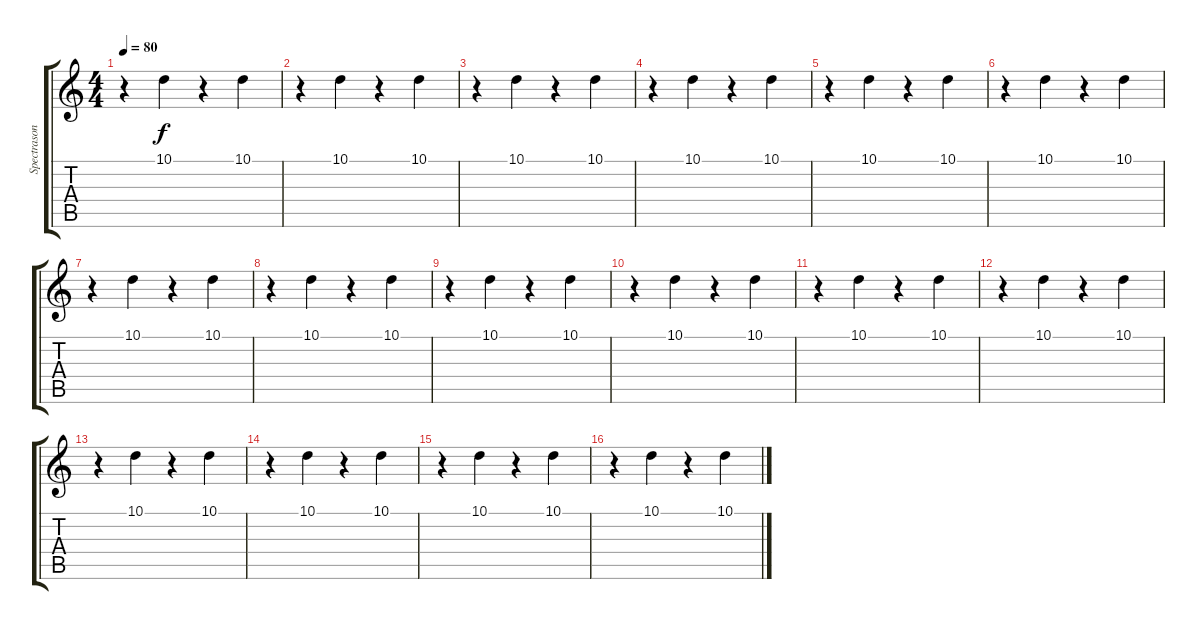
\track ("Spectrasonics Omnisphere" "Spectrason") {instrument seashore}
\staff {score tabs}
\tuning (E4 B3 G3 D3 A2 E2) {hide}
\ts (4 4)
\tempo 80
\clef g2
\ks c
r.4{dy f volume 15 instrument helicopter} 10.1.4 r.4 10.1.4 |
r.4{volume 15 instrument helicopter} 10.1.4 r.4 10.1.4 |
r.4{volume 15 instrument helicopter} 10.1.4 r.4 10.1.4 |
r.4{volume 15 instrument helicopter} 10.1.4 r.4 10.1.4 |
r.4{volume 15 instrument helicopter} 10.1.4 r.4 10.1.4 |
r.4{volume 15 instrument helicopter} 10.1.4 r.4 10.1.4 |
r.4{volume 15 instrument helicopter} 10.1.4 r.4 10.1.4 |
r.4{volume 15 instrument helicopter} 10.1.4 r.4 10.1.4 |
r.4{volume 15 instrument helicopter} 10.1.4 r.4 10.1.4 |
r.4{volume 15 instrument helicopter} 10.1.4 r.4 10.1.4 |
r.4{volume 15 instrument helicopter} 10.1.4 r.4 10.1.4 |
r.4{volume 15 instrument helicopter} 10.1.4 r.4 10.1.4 |
r.4{volume 15 instrument helicopter} 10.1.4 r.4 10.1.4 |
r.4{volume 15 instrument helicopter} 10.1.4 r.4 10.1.4 |
r.4{volume 15 instrument helicopter} 10.1.4 r.4 10.1.4 |
r.4{volume 15 instrument helicopter} 10.1.4 r.4 10.1.4
